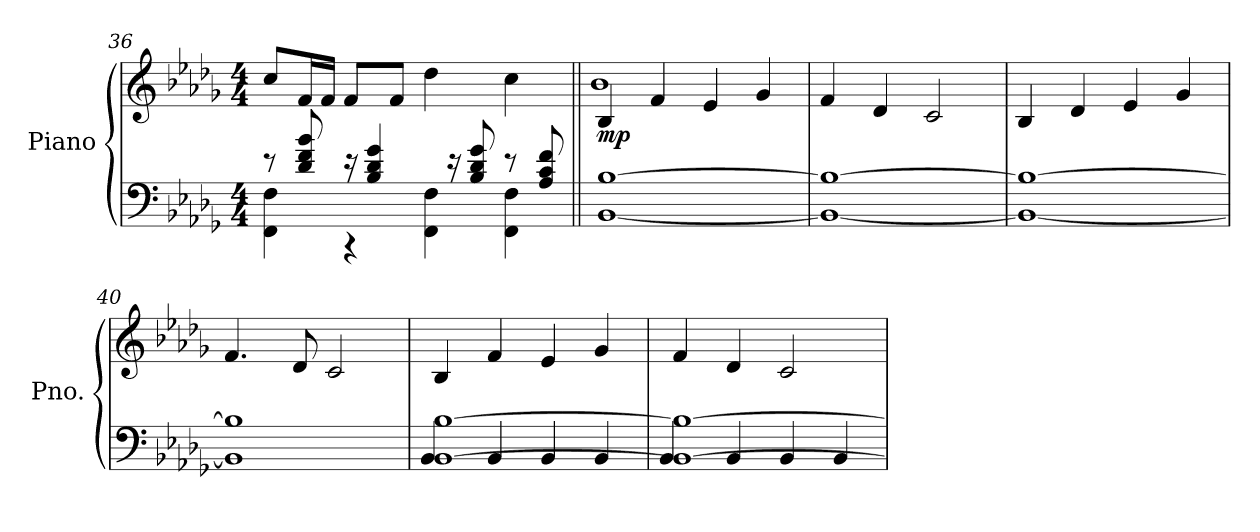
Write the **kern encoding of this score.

**kern	**kern	**dynam
*part1	*part1	*part1
*staff2	*staff1	*staff1/2
*I"Piano	*	*
*I'Pno.	*	*
!!LO:LB:g=z
*clefF4	*clefG2	*
*k[b-e-a-d-g-]	*k[b-e-a-d-g-]	*
*M4/4	*M4/4	*
=36	=36	=36
*^	*	*
4FF\ 4F\	8re	8cc/L	.
.	8d-/ 8f/ 8b-/	16f/L	.
.	.	16f/JJ	.
4rCC	16re	8f/L	.
.	4B-/ 4d-/ 4g-/	.	.
.	.	8f/J	.
4FF\ 4F\	.	4dd-\	.
.	16re	.	.
.	8B-/ 8d-/ 8g-/	.	.
4FF\ 4F\	8re	4cc\	.
.	8A-/ 8c/ 8f/	.	.
=37||	=37||	=37||	=37||
*	*	*^	*
!	!	!	!	!LO:DY:b
*v	*v	*	*	*
[1BB- [1B-	4B-/	1b-	mp
.	4f/	.	.
.	4e-/	.	.
.	4g-/	.	.
*	*v	*v	*
=38	=38	=38
1BB-_ 1B-_	4f/	.
.	4d-/	.
.	2c/	.
=39	=39	=39
1BB-_ 1B-_	4B-/	.
.	4d-/	.
.	4e-/	.
.	4g-/	.
=40	=40	=40
1BB-] 1B-]	4.f/	.
.	8d-/	.
.	2c/	.
=41	=41	=41
*^	*	*
[1BB- [1B-	4BB-/	4B-/	.
.	4BB-/	4f/	.
.	4BB-/	4e-/	.
.	4BB-/	4g-/	.
=42	=42	=42	=42
1BB-_ 1B-_	4BB-/	4f/	.
.	4BB-/	4d-/	.
.	4BB-/	2c/	.
.	4BB-/	.	.
*v	*v	*	*
=	=	=
*-	*-	*-
